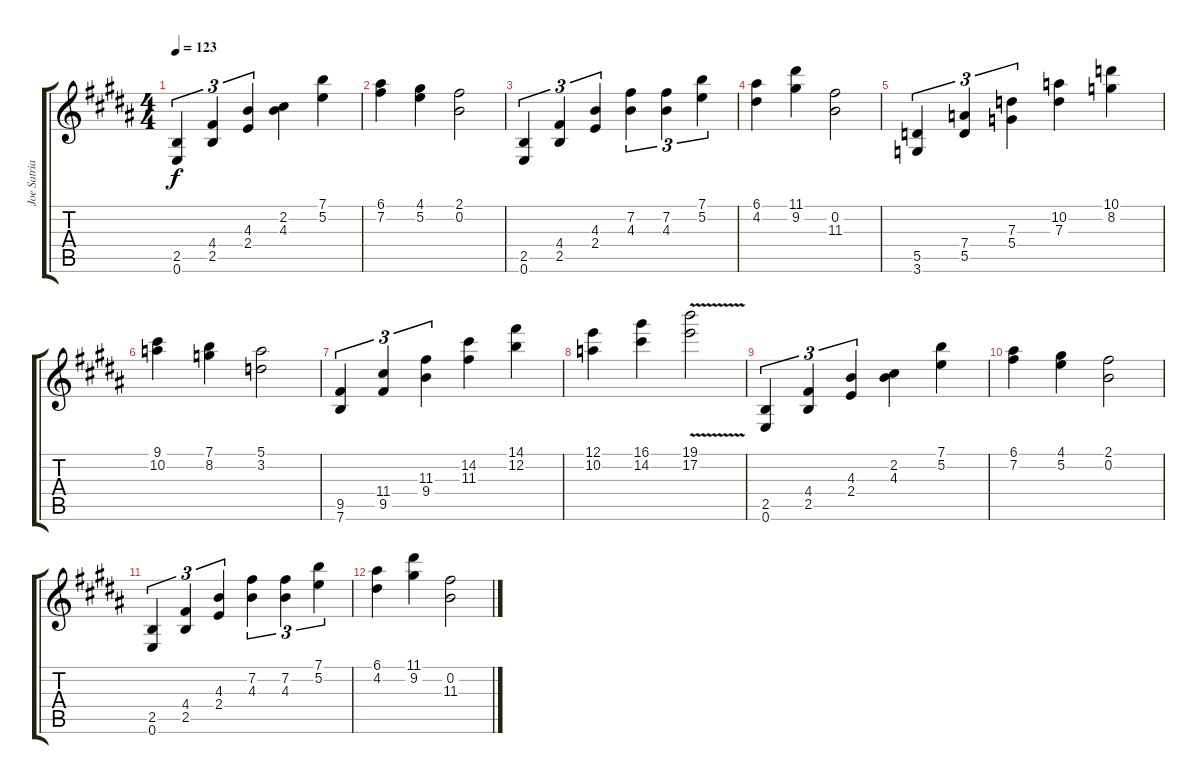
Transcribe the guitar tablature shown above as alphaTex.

\track ("Joe Satriani (Clean)" "Joe Satria") {instrument electricguitarclean}
\staff {score tabs}
\tuning (E4 B3 G3 D3 A2 E2) {hide}
\ts (4 4)
\tempo 123
\clef g2
\ks b
(2.5 0.6).4{tu (3 2) dy f} (4.4 2.5).4{tu (3 2)} (4.3 2.4).4{tu (3 2)} (2.2 4.3).4 (7.1 5.2).4 |
(6.1 7.2).4 (4.1 5.2).4 (2.1 0.2).2 |
(2.5 0.6).4{tu (3 2)} (4.4 2.5).4{tu (3 2)} (4.3 2.4).4{tu (3 2)} (7.2 4.3).4{tu (3 2)} (7.2 4.3).4{tu (3 2)} (7.1 5.2).4{tu (3 2)} |
(6.1 4.2).4 (11.1 9.2).4 (0.2 11.3).2 |
(5.5 3.6).4{tu (3 2)} (7.4 5.5).4{tu (3 2)} (7.3 5.4).4{tu (3 2)} (10.2 7.3).4 (10.1 8.2).4 |
(9.1 10.2).4 (7.1 8.2).4 (5.1 3.2).2 |
(9.5 7.6).4{tu (3 2)} (11.4 9.5).4{tu (3 2)} (11.3 9.4).4{tu (3 2)} (14.2 11.3).4 (14.1 12.2).4 |
(12.1 10.2).4 (16.1 14.2).4 (19.1{v} 17.2{v}).2 |
(2.5 0.6).4{tu (3 2)} (4.4 2.5).4{tu (3 2)} (4.3 2.4).4{tu (3 2)} (2.2 4.3).4 (7.1 5.2).4 |
(6.1 7.2).4 (4.1 5.2).4 (2.1 0.2).2 |
(2.5 0.6).4{tu (3 2)} (4.4 2.5).4{tu (3 2)} (4.3 2.4).4{tu (3 2)} (7.2 4.3).4{tu (3 2)} (7.2 4.3).4{tu (3 2)} (7.1 5.2).4{tu (3 2)} |
(6.1 4.2).4 (11.1 9.2).4 (0.2 11.3).2
